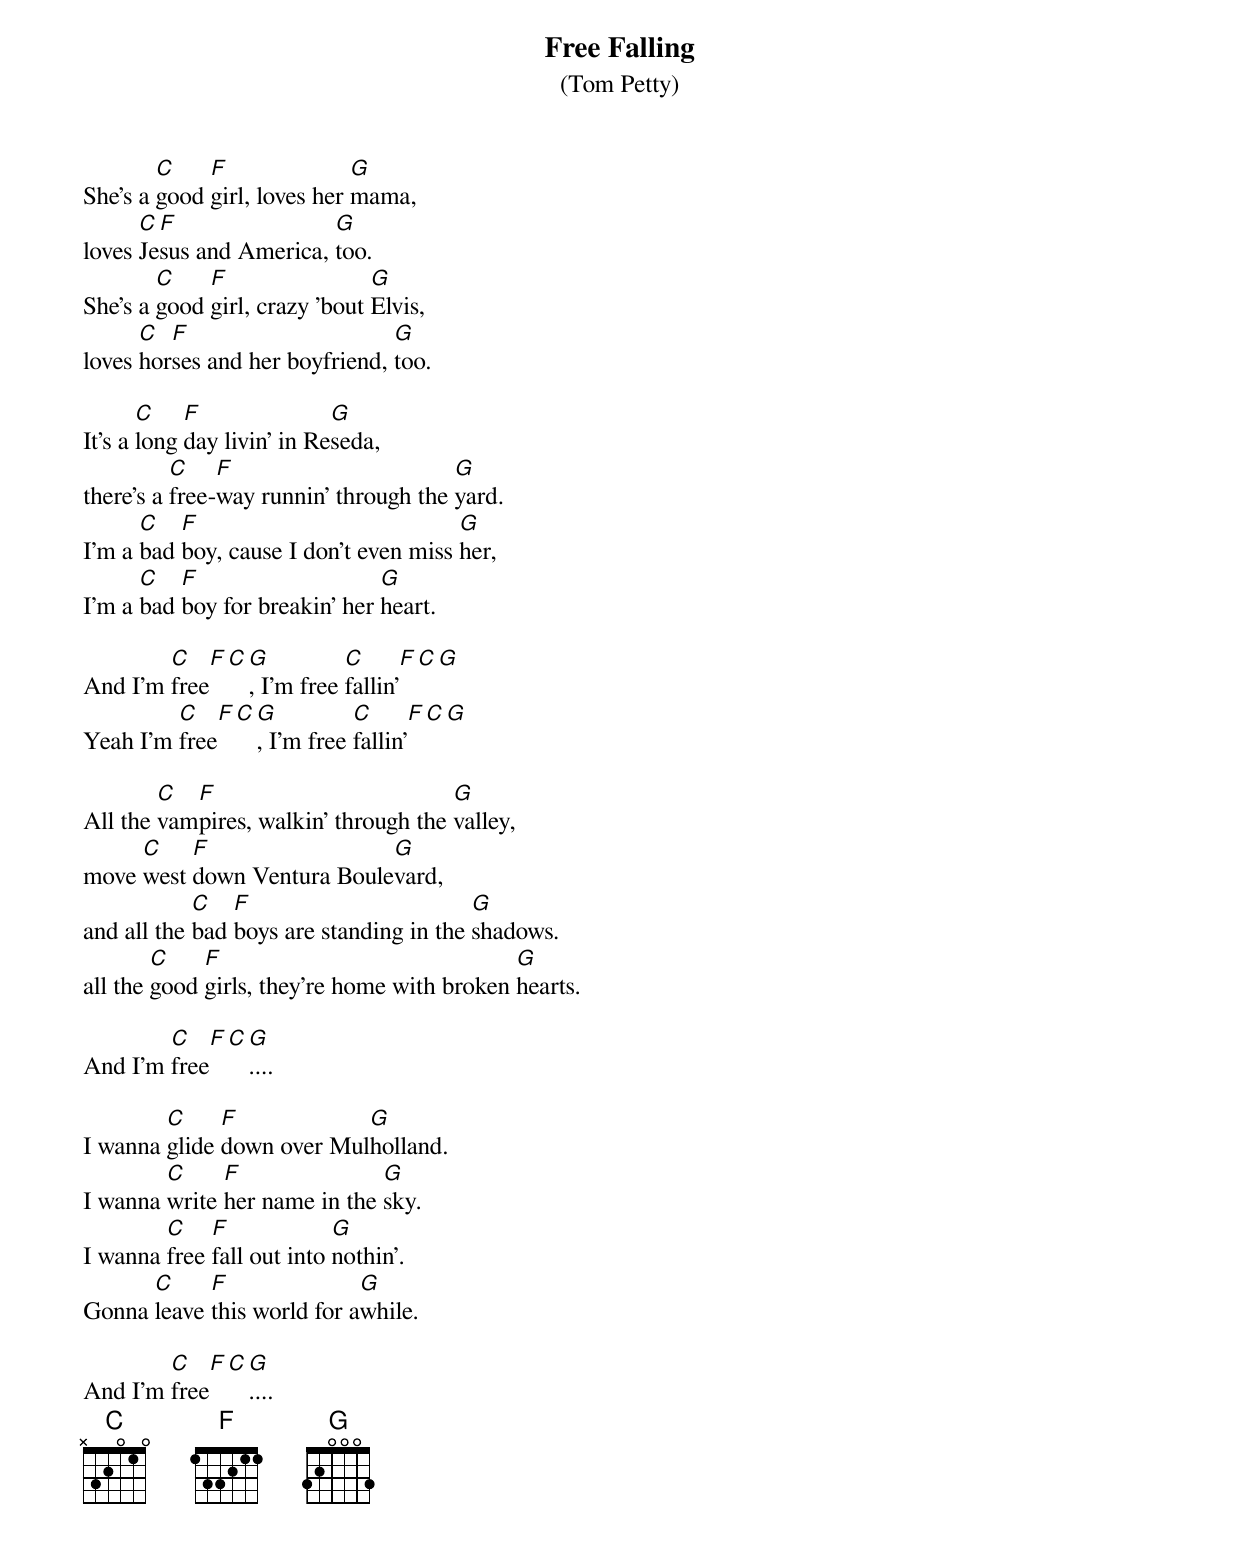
{t:Free Falling}
{st:(Tom Petty)}

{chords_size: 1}
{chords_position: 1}
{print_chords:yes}
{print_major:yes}
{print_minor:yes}
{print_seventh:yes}
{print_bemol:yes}
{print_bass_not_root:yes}
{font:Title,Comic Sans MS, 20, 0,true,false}
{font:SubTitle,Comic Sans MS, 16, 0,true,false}
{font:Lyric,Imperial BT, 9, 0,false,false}
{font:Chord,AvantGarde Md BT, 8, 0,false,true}
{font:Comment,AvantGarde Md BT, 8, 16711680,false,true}
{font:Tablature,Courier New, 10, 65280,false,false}
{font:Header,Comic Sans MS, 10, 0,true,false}
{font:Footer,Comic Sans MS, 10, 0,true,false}
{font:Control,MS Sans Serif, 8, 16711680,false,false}
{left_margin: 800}
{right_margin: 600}
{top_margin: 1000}
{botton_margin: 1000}
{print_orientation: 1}




She's a [C]good [F]girl, loves her [G]mama,
loves [C]Je[F]sus and America, [G]too.
She's a [C]good [F]girl, crazy 'bout [G]Elvis,
loves [C]hor[F]ses and her boyfriend, [G]too.

It's a [C]long [F]day livin' in Re[G]seda,
there's a [C]free-[F]way runnin' through the [G]yard.
I'm a [C]bad [F]boy, cause I don't even miss [G]her,
I'm a [C]bad [F]boy for breakin' her [G]heart.

And I'm [C]free[F][C][G], I'm free [C]fallin'[F][C][G]
Yeah I'm [C]free[F][C][G], I'm free [C]fallin'[F][C][G]

All the [C]vam[F]pires, walkin' through the [G]valley,
move [C]west [F]down Ventura Boule[G]vard,
and all the [C]bad [F]boys are standing in the [G]shadows.
all the [C]good [F]girls, they're home with broken [G]hearts.

And I'm [C]free[F][C][G]....

I wanna [C]glide [F]down over Mul[G]holland.
I wanna [C]write [F]her name in the [G]sky.
I wanna [C]free [F]fall out into [G]nothin'.
Gonna [C]leave [F]this world for a[G]while.

And I'm [C]free[F][C][G]....
